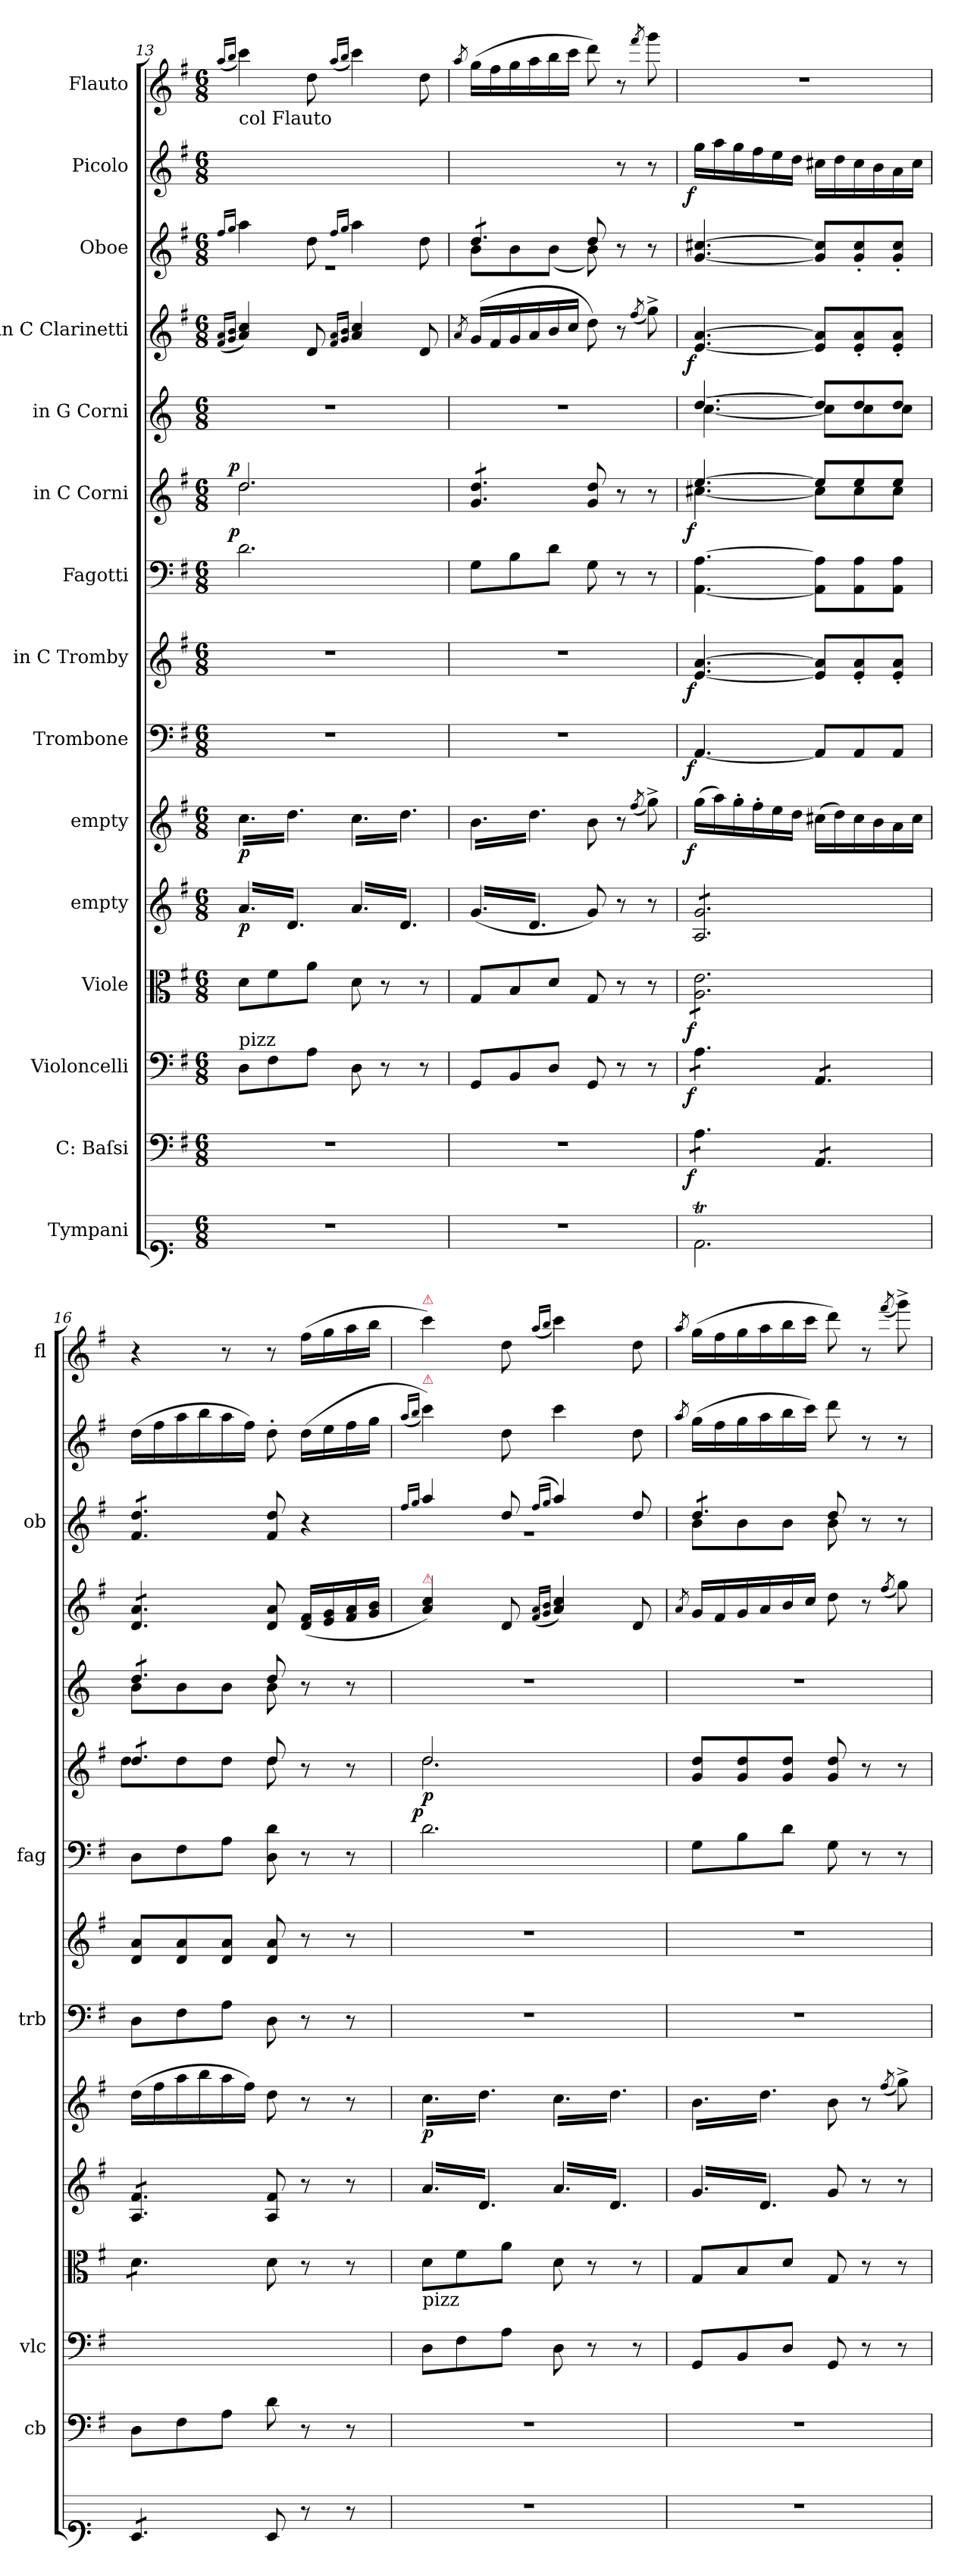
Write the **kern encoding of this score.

**kern	**kern	**dynam	**kern	**dynam	**kern	**dynam	**kern	**dynam	**kern	**dynam	**kern	**dynam	**kern	**dynam	**kern	**dynam	**kern	**dynam	**kern	**kern	**dynam	**kern	**kern	**dynam	**kern
*part15	*part14	*part14	*part13	*part13	*part12	*part12	*part11	*part11	*part10	*part10	*part9	*part9	*part8	*part8	*part7	*part7	*part6	*part6	*part5	*part4	*part4	*part3	*part2	*part2	*part1
*staff15	*staff14	*staff14	*staff13	*staff13	*staff12	*staff12	*staff11	*staff11	*staff10	*staff10	*staff9	*staff9	*staff8	*staff8	*staff7	*staff7	*staff6	*staff6	*staff5	*staff4	*staff4	*staff3	*staff2	*staff2	*staff1
*I"Tympani	*I"C: Baſsi	*	*I"Violoncelli	*	*I"Viole	*	*I"empty	*	*I"empty	*	*I"Trombone	*	*I"in C Tromby	*	*I"Fagotti	*	*I"in C Corni	*	*I"in G Corni	*I"in C Clarinetti	*	*I"Oboe	*I"Picolo	*	*I"Flauto
*	*I'cb	*	*I'vlc	*	*	*	*	*	*	*	*I'trb	*	*	*	*I'fag	*	*	*	*	*	*	*I'ob	*	*	*I'fl
*clefF1	*clefF4	*	*clefF4	*	*clefC3	*	*clefG2	*	*clefG2	*	*clefF4	*	*clefG2	*	*clefF4	*	*clefG2	*	*clefG2	*clefG2	*	*clefG2	*clefG2	*	*clefG2
*	*	*	*	*	*	*	*	*	*	*	*	*	*	*	*	*	*	*	*ITrd3c5	*	*	*	*	*	*
*k[]	*k[f#]	*	*k[f#]	*	*k[f#]	*	*k[f#]	*	*k[f#]	*	*k[f#]	*	*k[f#]	*	*k[f#]	*	*k[f#]	*	*k[f#]	*k[f#]	*	*k[f#]	*k[f#]	*	*k[f#]
*	*G:	*	*G:	*	*G:	*	*G:	*	*G:	*	*G:	*	*G:	*	*G:	*	*G:	*	*G:	*G:	*	*G:	*G:	*	*G:
*M6/8	*M6/8	*	*M6/8	*	*M6/8	*	*M6/8	*	*M6/8	*	*M6/8	*	*M6/8	*	*M6/8	*	*M6/8	*	*M6/8	*M6/8	*	*M6/8	*M6/8	*	*M6/8
=13	=13	=13	=13	=13	=13	=13	=13	=13	=13	=13	=13	=13	=13	=13	=13	=13	=13	=13	=13	=13	=13	=13	=13	=13	=13
.	.	.	.	.	.	.	.	.	.	.	.	.	.	.	.	.	.	.	.	(16qqf#/ 16qqa/LL	.	16qqff#/LL	(16qqaa/LLyy	.	(16qqaa/LL
.	.	.	.	.	.	.	.	.	.	.	.	.	.	.	.	.	.	.	.	16qqg/ 16qqb/JJ	.	16qqgg/JJ	16qqbb/JJyy	.	16qqbb/JJ
*	*	*	*	*	*	*	*	*	*	*	*	*	*	*	*	*	*^	*	*	*	*	*^	*	*	*
!	!	!	!	!	!	!	!	!	!	!	!	!	!	!	!	!	!	!	!	!	!	!	!	!	!LO:TX:a:t=col Flauto	!	!
!	!	!	!LO:TX:a:t=pizz	!	!	!	!	!	!	!	!	!	!	!	!	!	!	!	!	!	!	!	!	!	!	!	!
!	!	!	!	!	!	!	!	!	!	!	!	!	!	!	!	!LO:DY:a:rj	!	!	!LO:DY:a:rj	!	!	!	!	!	!	!	!
*	*	*	*	*	*	*	*tremolo	*	*	*	*	*	*	*	*	*	*	*	*	*	*	*	*	*	*	*	*
*	*	*	*	*	*	*	*	*	*tremolo	*	*	*	*	*	*	*	*	*	*	*	*	*	*	*	*	*	*
2.r	2.r	.	8D\L	.	8d\L	.	(16a/LL	p	(16cc\LL	p	2.r	.	2.r	.	2.d\	p	2.dd/	2.dd\	p	2.r	4a/ 4cc/)	.	4aa\	2.re	4ccc\yy)	.	4ccc\)
.	.	.	.	.	.	.	16d/	.	16dd\)	.	.	.	.	.	.	.	.	.	.	.	.	.	.	.	.	.	.
.	.	.	8F#\	.	8f#\	.	16a/	.	16cc\	.	.	.	.	.	.	.	.	.	.	.	.	.	.	.	.	.	.
.	.	.	.	.	.	.	16d/	.	16dd\)	.	.	.	.	.	.	.	.	.	.	.	.	.	.	.	.	.	.
.	.	.	8A\J	.	8a\J	.	16a/	.	16cc\	.	.	.	.	.	.	.	.	.	.	.	8d/	.	8dd\	.	8dd\yy	.	8dd\
.	.	.	.	.	.	.	16d/JJ	.	16dd\)JJ	.	.	.	.	.	.	.	.	.	.	.	.	.	.	.	.	.	.
.	.	.	.	.	.	.	.	.	.	.	.	.	.	.	.	.	.	.	.	.	16qqf#/ 16qqa/LL	.	16qqff#/LL	.	(16qqaa/LLyy	.	(16qqaa/LL
.	.	.	.	.	.	.	.	.	.	.	.	.	.	.	.	.	.	.	.	.	16qqg/ 16qqb/JJ	.	16qqgg/JJ	.	16qqbb/JJyy	.	16qqbb/JJ
.	.	.	8D\	.	8d\	.	16a/LL	.	(16cc\LL	.	.	.	.	.	.	.	.	.	.	.	4a/ 4cc/	.	4aa\	.	4ccc\yy)	.	4ccc\)
.	.	.	.	.	.	.	16d/)	.	16dd\)	.	.	.	.	.	.	.	.	.	.	.	.	.	.	.	.	.	.
.	.	.	8r	.	8r	.	16a/	.	16cc\	.	.	.	.	.	.	.	.	.	.	.	.	.	.	.	.	.	.
.	.	.	.	.	.	.	16d/)	.	16dd\)	.	.	.	.	.	.	.	.	.	.	.	.	.	.	.	.	.	.
.	.	.	8r	.	8r	.	16a/	.	16cc\	.	.	.	.	.	.	.	.	.	.	.	8d/	.	8dd\	.	8dd\yy	.	8dd\
.	.	.	.	.	.	.	16d/)JJ	.	16dd\)JJ	.	.	.	.	.	.	.	.	.	.	.	.	.	.	.	.	.	.
*	*	*	*	*	*	*	*	*	*	*	*	*	*	*	*	*	*v	*v	*	*	*	*	*	*	*	*	*
=14	=14	=14	=14	=14	=14	=14	=14	=14	=14	=14	=14	=14	=14	=14	=14	=14	=14	=14	=14	=14	=14	=14	=14	=14	=14	=14
.	.	.	.	.	.	.	.	.	.	.	.	.	.	.	.	.	.	.	.	8qa/	.	.	.	8qaa/yy	.	8qaa/
*	*	*	*	*	*	*	*	*	*	*	*	*	*	*	*	*	*tremolo	*	*	*	*	*	*	*	*	*
*	*	*	*	*	*	*	*	*	*	*	*	*	*	*	*	*	*	*	*	*	*	*tremolo	*	*	*	*
2.r	2.r	.	8GG/L	.	8G/L	.	(16g/LL	.	16b\LL	.	2.r	.	2.r	.	8G\L	.	8g/ 8dd/L	.	2.r	(<16g/LL	.	(8dd/L	(8b\L	(16gg\LLyy	.	(16gg\LL
.	.	.	.	.	.	.	16d/	.	16dd\	.	.	.	.	.	.	.	.	.	.	16f#/	.	.	.	16ff#\yy	.	16ff#\
.	.	.	8BB/	.	8B/	.	16g/	.	16b\	.	.	.	.	.	8B\	.	8g/ 8dd/	.	.	16g/	.	(8dd/	(8b\	16gg\yy	.	16gg\
.	.	.	.	.	.	.	16d/	.	16dd\	.	.	.	.	.	.	.	.	.	.	16a/	.	.	.	16aa\yy	.	16aa\
.	.	.	8D/J	.	8d/J	.	16g/	.	16b\	.	.	.	.	.	8d\J	.	8g/ 8dd/J	.	.	16b/	.	(8dd/J	(8b\J	16bb\yy	.	16bb\
*	*	*	*	*	*	*	*	*	*	*	*	*	*	*	*	*	*	*	*	*	*	*Xtremolo	*	*	*	*
*	*	*	*	*	*	*	*	*	*	*	*	*	*	*	*	*	*Xtremolo	*	*	*	*	*	*	*	*	*
.	.	.	.	.	.	.	16d/JJ	.	16dd\JJ	.	.	.	.	.	.	.	.	.	.	16cc/JJ	.	.	.	16ccc\JJyy	.	16ccc\JJ
*	*	*	*	*	*	*	*	*	*Xtremolo	*	*	*	*	*	*	*	*	*	*	*	*	*	*	*	*	*
*	*	*	*	*	*	*	*Xtremolo	*	*	*	*	*	*	*	*	*	*	*	*	*	*	*	*	*	*	*
.	.	.	8GG/	.	8G/	.	8g/)	.	8b\	.	.	.	.	.	8G\	.	8g/ 8dd/	.	.	8dd\)	.	8dd/)	8b\)	8ddd\yy)	.	8ddd\)
.	.	.	.	.	.	.	.	.	.	.	.	.	.	.	.	.	.	.	.	.	.	.	.	.	.	.
.	.	.	8r	.	8r	.	8r	.	8r	.	.	.	.	.	8r	.	8r	.	.	8r	.	8r	8ryy	8r	.	8r
.	.	.	.	.	.	.	.	.	(8qff#/	.	.	.	.	.	.	.	.	.	.	(8qff#/	.	.	.	.	.	8qfff#/
.	.	.	8r	.	8r	.	8r	.	8gg^<\)	.	.	.	.	.	8r	.	8r	.	.	8gg^<\)	.	8r	8ryy	8r	.	8ggg\
=15	=15	=15	=15	=15	=15	=15	=15	=15	=15	=15	=15	=15	=15	=15	=15	=15	=15	=15	=15	=15	=15	=15	=15	=15	=15	=15
*	*	*	*	*	*	*	*	*	*	*	*	*	*	*	*	*	*^	*	*^	*	*	*	*	*	*	*
!	!	!	!	!	!LO:TX:a:i:t=l'arco	!	!	!	!	!	!	!	!	!	!	!	!	!	!	!	!	!	!	!	!	!	!	!
!	!	!	!LO:TX:b:t=arco	!	!	!	!	!	!	!	!	!	!	!	!	!	!	!	!	!	!	!	!	!	!	!	!	!
!	!	!LO:DY:rj	!	!LO:DY:rj	!	!LO:DY:rj	!	!	!	!LO:DY:rj	!	!LO:DY:rj	!	!LO:DY:rj	!	!LO:DY:a:rj	!	!	!	!	!	!	!LO:DY:rj	!	!	!	!LO:DY:rj	!
*	*	*	*	*	*	*	*	*	*	*	*	*	*	*	*	*	*	*	*	*	*	*	*	*v	*v	*	*	*
*	*tremolo	*	*	*	*	*	*	*	*	*	*	*	*	*	*	*	*	*	*	*	*	*	*	*	*	*	*
*	*	*	*tremolo	*	*	*	*	*	*	*	*	*	*	*	*	*	*	*	*	*	*	*	*	*	*	*	*
*	*	*	*	*	*tremolo	*	*	*	*	*	*	*	*	*	*	*	*	*	*	*	*	*	*	*	*	*	*
*	*	*	*	*	*	*	*tremolo	*	*	*	*	*	*	*	*	*	*	*	*	*	*	*	*	*	*	*	*
2.GT\	8A\L	f	8A\L	f	8A\ 8e\L	f	8A/ 8g/L	.	(16gg\LL	f	[4.AA/	f	[4.e/ [4.a/	f	[4.AA\ [4.A\	f	[4.ee/	[4.cc#X\	.	[4.a/	[4.g\	[4.e/ [4.a/	f	[4.g/ [4.cc#X/	16gg\LL	f	2.r
.	.	.	.	.	.	.	.	.	16aa\)	.	.	.	.	.	.	.	.	.	.	.	.	.	.	.	16aa\	.	.
.	8A\	.	8A\	.	8A\ 8e\	.	8A/ 8g/	.	16gg'\	.	.	.	.	.	.	.	.	.	.	.	.	.	.	.	16gg\	.	.
.	.	.	.	.	.	.	.	.	16ff#'\	.	.	.	.	.	.	.	.	.	.	.	.	.	.	.	16ff#\	.	.
.	8A\J	.	8A\J	.	8A\ 8e\	.	8A/ 8g/	.	16ee\	.	.	.	.	.	.	.	.	.	.	.	.	.	.	.	16ee\	.	.
.	.	.	.	.	.	.	.	.	16dd\JJ	.	.	.	.	.	.	.	.	.	.	.	.	.	.	.	16dd\JJ	.	.
.	8AA/L	.	8AA/L	.	8A\ 8e\	.	8A/ 8g/	.	(16cc#X\LL	.	8AA/L]	.	8e]/ 8a]/L	.	8AA]\ 8A]\L	.	8ee/L]	8cc#\L]	.	8a/L]	8g\L]	8e]/ 8a]/L	.	8g]/ 8cc#]/L	16cc#X\LL	.	.
.	.	.	.	.	.	.	.	.	16dd\)	.	.	.	.	.	.	.	.	.	.	.	.	.	.	.	16dd\	.	.
.	8AA/	.	8AA/	.	8A\ 8e\	.	8A/ 8g/	.	16cc#\	.	8AA/	.	8e'/ 8a'/	.	8AA\ 8A\	.	8ee/	8cc#\	.	8a/	8g\	8e'/ 8a'/	.	8g'/ 8cc#'/	16cc#\	.	.
.	.	.	.	.	.	.	.	.	16b\	.	.	.	.	.	.	.	.	.	.	.	.	.	.	.	16b\	.	.
.	8AA/J	.	8AA/J	.	8A\ 8e\J	.	8A/ 8g/J	.	16a\	.	8AA/J	.	8e'/ 8a'/J	.	8AA\ 8A\J	.	8ee/J	8cc#\J	.	8a/J	8g\J	8e'/ 8a'/J	.	8g'/ 8cc#'/J	16a\	.	.
*	*	*	*Xtremolo	*	*	*	*	*	*	*	*	*	*	*	*	*	*	*	*	*	*	*	*	*	*	*	*
*	*Xtremolo	*	*	*	*	*	*	*	*	*	*	*	*	*	*	*	*	*	*	*	*	*	*	*	*	*	*
.	.	.	.	.	.	.	.	.	16cc#\JJ	.	.	.	.	.	.	.	.	.	.	.	.	.	.	.	16cc#\JJ	.	.
=16	=16	=16	=16	=16	=16	=16	=16	=16	=16	=16	=16	=16	=16	=16	=16	=16	=16	=16	=16	=16	=16	=16	=16	=16	=16	=16	=16
*tremolo	*	*	*	*	*	*	*	*	*	*	*	*	*	*	*	*	*	*	*	*	*	*	*	*	*	*	*
*	*	*	*	*	*	*	*	*	*	*	*	*	*	*	*	*	*tremolo	*	*	*	*	*	*	*	*	*	*
*	*	*	*	*	*	*	*	*	*	*	*	*	*	*	*	*	*	*	*	*tremolo	*	*	*	*	*	*	*
*	*	*	*	*	*	*	*	*	*	*	*	*	*	*	*	*	*	*	*	*	*	*tremolo	*	*	*	*	*
*	*	*	*	*	*	*	*	*	*	*	*	*	*	*	*	*	*	*	*	*	*	*	*	*tremolo	*	*	*
8D/L	8D\L	.	8D\Lyy	.	8d\L	.	8A/ 8f#/L	.	(16dd\LL	.	8D\L	.	8d/ 8a/L	.	8D\L	.	8dd/L	8dd\L	.	8a/L	8f#\L	8d/ 8a/L	.	8f#/ 8dd/L	(16dd\LL	.	4r
.	.	.	.	.	.	.	.	.	16ff#\	.	.	.	.	.	.	.	.	.	.	.	.	.	.	.	16ff#\	.	.
8D/	8F#\	.	8F#\yy	.	8d\	.	8A/ 8f#/	.	16aa\	.	8F#\	.	8d/ 8a/	.	8F#\	.	8dd/	8dd\	.	8a/	8f#\	8d/ 8a/	.	8f#/ 8dd/	16aa\	.	.
.	.	.	.	.	.	.	.	.	16bb\	.	.	.	.	.	.	.	.	.	.	.	.	.	.	.	16bb\	.	.
8D/J	8A\J	.	8A\Jyy	.	8d\J	.	8A/ 8f#/J	.	16aa\	.	8A\J	.	8d/ 8a/J	.	8A\J	.	8dd/J	8dd\J	.	8a/J	8f#\J	8d/ 8a/J	.	8f#/ 8dd/J	16aa\	.	8r
*	*	*	*	*	*	*	*	*	*	*	*	*	*	*	*	*	*	*	*	*	*	*	*	*Xtremolo	*	*	*
*	*	*	*	*	*	*	*	*	*	*	*	*	*	*	*	*	*	*	*	*	*	*Xtremolo	*	*	*	*	*
*	*	*	*	*	*	*	*	*	*	*	*	*	*	*	*	*	*	*	*	*Xtremolo	*	*	*	*	*	*	*
*	*	*	*	*	*	*	*	*	*	*	*	*	*	*	*	*	*Xtremolo	*	*	*	*	*	*	*	*	*	*
*	*	*	*	*	*	*	*Xtremolo	*	*	*	*	*	*	*	*	*	*	*	*	*	*	*	*	*	*	*	*
*	*	*	*	*	*Xtremolo	*	*	*	*	*	*	*	*	*	*	*	*	*	*	*	*	*	*	*	*	*	*
*Xtremolo	*	*	*	*	*	*	*	*	*	*	*	*	*	*	*	*	*	*	*	*	*	*	*	*	*	*	*
.	.	.	.	.	.	.	.	.	16ff#\JJ)	.	.	.	.	.	.	.	.	.	.	.	.	.	.	.	16ff#\JJ)	.	.
8D/	8d\	.	8d\yy	.	8d\	.	8A/ 8f#/	.	8dd\	.	8D\	.	8d/ 8a/	.	8D\ 8d\	.	8dd/	8dd\	.	8a/	8f#\	8d/ 8a/	.	8f#/ 8dd/	8dd'\	.	8r
8r	8r	.	8ryy	.	8r	.	8r	.	8r	.	8r	.	8r	.	8r	.	8r	4ryy	.	8r	8ryy	(16d/ 16f#/LL	.	4r	(16dd\LL	.	(16ff#\LL
.	.	.	.	.	.	.	.	.	.	.	.	.	.	.	.	.	.	.	.	.	.	16e/ 16g/	.	.	16ee\	.	16gg\
8r	8r	.	8ryy	.	8r	.	8r	.	8r	.	8r	.	8r	.	8r	.	8r	.	.	8r	8ryy	16f#/ 16a/	.	.	16ff#\	.	16aa\
.	.	.	.	.	.	.	.	.	.	.	.	.	.	.	.	.	.	.	.	.	.	16g/ 16b/JJ	.	.	16gg\JJ	.	16bb\JJ
*	*	*	*	*	*	*	*	*	*	*	*	*	*	*	*	*	*	*	*	*v	*v	*	*	*	*	*	*
=17	=17	=17	=17	=17	=17	=17	=17	=17	=17	=17	=17	=17	=17	=17	=17	=17	=17	=17	=17	=17	=17	=17	=17	=17	=17	=17
.	.	.	.	.	.	.	.	.	.	.	.	.	.	.	.	.	.	.	.	.	.	.	16qqff#/LL	(16qqaa/LL	.	.
.	.	.	.	.	.	.	.	.	.	.	.	.	.	.	.	.	.	.	.	.	.	.	16qqgg/JJ	16qqbb/JJ	.	.
*	*	*	*	*	*	*	*	*	*	*	*	*	*	*	*	*	*	*	*	*	*	*	*^	*	*	*
!	!	!	!	!	!	!	!	!	!	!	!	!	!	!	!	!	!	!	!	!	!	!	!	!	!	!	!LO:TX:a:color=crimson:t=⚠
!	!	!	!	!	!	!	!	!	!	!	!	!	!	!	!	!	!	!	!	!	!	!	!	!	!LO:TX:a:color=crimson:t=⚠	!	!
!	!	!	!	!	!	!	!	!	!	!	!	!	!	!	!	!	!	!	!	!	!LO:TX:a:color=crimson:t=⚠	!	!	!	!	!	!
!	!	!	!	!	!LO:TX:b:t=pizz	!	!	!	!	!	!	!	!	!	!	!	!	!	!	!	!	!	!	!	!	!	!
!	!	!	!	!	!	!	!	!	!	!	!	!	!	!	!	!LO:DY:a:rj	!	!	!	!	!	!	!	!	!	!	!
*	*	*	*	*	*	*	*tremolo	*	*	*	*	*	*	*	*	*	*	*	*	*	*	*	*	*	*	*	*
*	*	*	*	*	*	*	*	*	*tremolo	*	*	*	*	*	*	*	*	*	*	*	*	*	*	*	*	*	*
2.r	2.r	.	8D\L	.	8d\L	.	(16a/LL	.	(16cc\LL	p	2.r	.	2.r	.	2.d\	p	2.dd\	2.dd/	p	2.r	4a/ 4cc/)	.	4aa/	2.r	4ccc\))	.	4ccc\)
.	.	.	.	.	.	.	16d/)	.	16dd\)	.	.	.	.	.	.	.	.	.	.	.	.	.	.	.	.	.	.
.	.	.	8F#\	.	8f#\	.	16a/	.	16cc\	.	.	.	.	.	.	.	.	.	.	.	.	.	.	.	.	.	.
.	.	.	.	.	.	.	16d/)	.	16dd\)	.	.	.	.	.	.	.	.	.	.	.	.	.	.	.	.	.	.
.	.	.	8A\J	.	8a\J	.	16a/	.	16cc\	.	.	.	.	.	.	.	.	.	.	.	8d/	.	8dd/	.	8dd\	.	8dd\
.	.	.	.	.	.	.	16d/)JJ	.	16dd\)JJ	.	.	.	.	.	.	.	.	.	.	.	.	.	.	.	.	.	.
.	.	.	.	.	.	.	.	.	.	.	.	.	.	.	.	.	.	.	.	.	(16qqf#/ 16qqa/LL	.	(16qqff#/LL	.	.	.	(16qqaa/LL
.	.	.	.	.	.	.	.	.	.	.	.	.	.	.	.	.	.	.	.	.	16qqg/ 16qqb/JJ	.	16qqgg/JJ	.	.	.	16qqbb/JJ
.	.	.	8D\	.	8d\	.	(16a/LL	.	(16cc\LL	.	.	.	.	.	.	.	.	.	.	.	4a/ 4cc/)	.	4aa/)	.	4ccc\	.	4ccc\)
.	.	.	.	.	.	.	16d/)	.	16dd\)	.	.	.	.	.	.	.	.	.	.	.	.	.	.	.	.	.	.
.	.	.	8r	.	8r	.	16a/	.	16cc\	.	.	.	.	.	.	.	.	.	.	.	.	.	.	.	.	.	.
.	.	.	.	.	.	.	16d/)	.	16dd\)	.	.	.	.	.	.	.	.	.	.	.	.	.	.	.	.	.	.
.	.	.	8r	.	8r	.	16a/	.	16cc\	.	.	.	.	.	.	.	.	.	.	.	8d/	.	8dd/	.	8dd\	.	8dd\
.	.	.	.	.	.	.	16d/)JJ	.	16dd\)JJ	.	.	.	.	.	.	.	.	.	.	.	.	.	.	.	.	.	.
*	*	*	*	*	*	*	*	*	*	*	*	*	*	*	*	*	*v	*v	*	*	*	*	*	*	*	*	*
=18	=18	=18	=18	=18	=18	=18	=18	=18	=18	=18	=18	=18	=18	=18	=18	=18	=18	=18	=18	=18	=18	=18	=18	=18	=18	=18
.	.	.	.	.	.	.	.	.	.	.	.	.	.	.	.	.	.	.	.	8qa/	.	.	.	8qaa/	.	8qaa/
*	*	*	*	*	*	*	*	*	*	*	*	*	*	*	*	*	*	*	*	*	*	*tremolo	*	*	*	*
2.r	2.r	.	8GG/L	.	8G/L	.	(16g/LL	.	(16b\LL	.	2.r	.	2.r	.	8G\L	.	8g/ 8dd/L	.	2.r	16g/LL	.	8dd/L	8b\L	(16gg\LL	.	(16gg\LL
.	.	.	.	.	.	.	16d/)	.	16dd\)	.	.	.	.	.	.	.	.	.	.	16f#/	.	.	.	16ff#\	.	16ff#\
.	.	.	8BB/	.	8B/	.	16g/	.	16b\	.	.	.	.	.	8B\	.	8g/ 8dd/	.	.	16g/	.	8dd/	8b\	16gg\	.	16gg\
.	.	.	.	.	.	.	16d/)	.	16dd\)	.	.	.	.	.	.	.	.	.	.	16a/	.	.	.	16aa\	.	16aa\
.	.	.	8D/J	.	8d/J	.	16g/	.	16b\	.	.	.	.	.	8d\J	.	8g/ 8dd/J	.	.	16b/	.	8dd/J	8b\J	16bb\	.	16bb\
*	*	*	*	*	*	*	*	*	*	*	*	*	*	*	*	*	*	*	*	*	*	*Xtremolo	*	*	*	*
.	.	.	.	.	.	.	16d/)JJ	.	16dd\)JJ	.	.	.	.	.	.	.	.	.	.	16cc/JJ	.	.	.	16ccc\JJ)	.	16ccc\JJ
*	*	*	*	*	*	*	*	*	*Xtremolo	*	*	*	*	*	*	*	*	*	*	*	*	*	*	*	*	*
*	*	*	*	*	*	*	*Xtremolo	*	*	*	*	*	*	*	*	*	*	*	*	*	*	*	*	*	*	*
.	.	.	8GG/	.	8G/	.	8g/	.	8b\	.	.	.	.	.	8G\	.	8g/ 8dd/	.	.	8dd\	.	8dd/	8b\	8ddd\	.	8ddd\)
.	.	.	.	.	.	.	.	.	.	.	.	.	.	.	.	.	.	.	.	.	.	.	.	.	.	.
.	.	.	8r	.	8r	.	8r	.	8r	.	.	.	.	.	8r	.	8r	.	.	8r	.	8r	8ryy	8r	.	8r
.	.	.	.	.	.	.	.	.	(8qff#/	.	.	.	.	.	.	.	.	.	.	(8qff#/	.	.	.	.	.	(8qfff#/
.	.	.	8r	.	8r	.	8r	.	8gg^<\)	.	.	.	.	.	8r	.	8r	.	.	8gg\)	.	8r	8ryy	8r	.	8ggg^<\)
*	*	*	*	*	*	*	*	*	*	*	*	*	*	*	*	*	*	*	*	*	*	*v	*v	*	*	*
=	=	=	=	=	=	=	=	=	=	=	=	=	=	=	=	=	=	=	=	=	=	=	=	=	=
*-	*-	*-	*-	*-	*-	*-	*-	*-	*-	*-	*-	*-	*-	*-	*-	*-	*-	*-	*-	*-	*-	*-	*-	*-	*-
